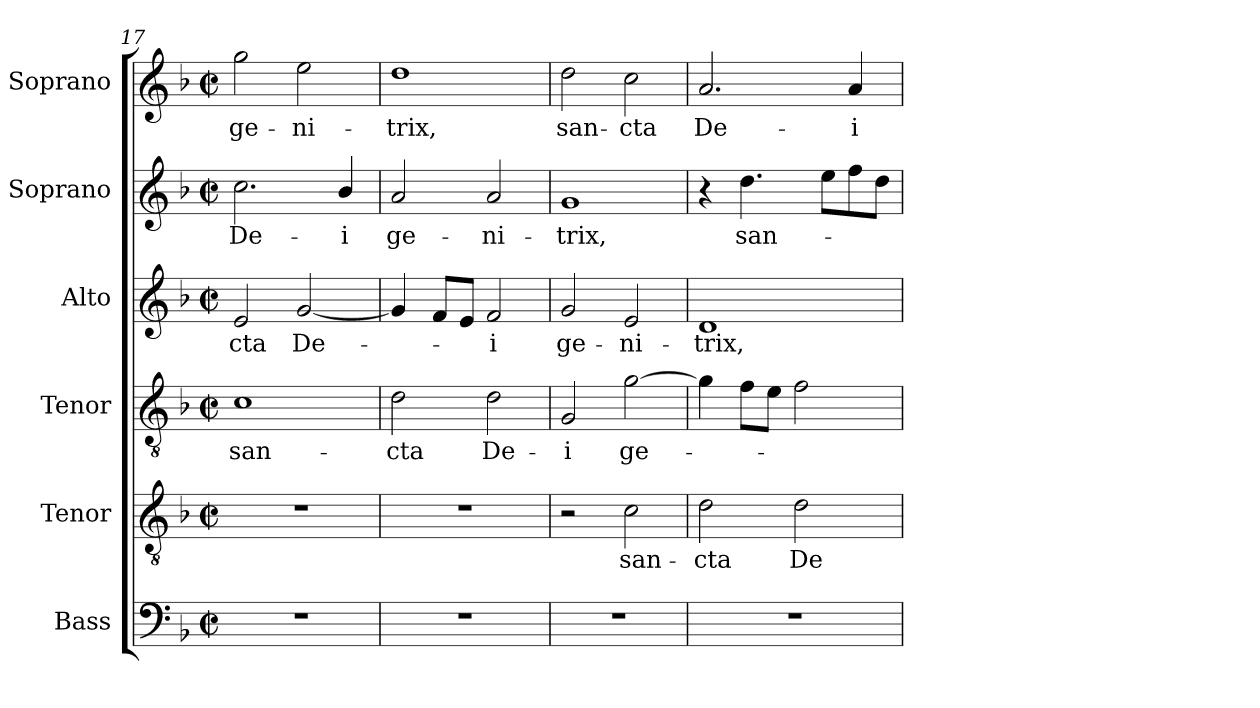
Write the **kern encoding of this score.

**kern	**kern	**text	**kern	**text	**kern	**text	**kern	**text	**kern	**text
*part6	*part5	*part5	*part4	*part4	*part3	*part3	*part2	*part2	*part1	*part1
*staff6	*staff5	*staff5	*staff4	*staff4	*staff3	*staff3	*staff2	*staff2	*staff1	*staff1
*I"Bass	*I"Tenor	*	*I"Tenor	*	*I"Alto	*	*I"Soprano	*	*I"Soprano	*
*I'B	*I'T2	*	*I'T1	*	*I'A	*	*I'S2	*	*I'S1	*
*clefF4	*clefGv2	*	*clefGv2	*	*clefG2	*	*clefG2	*	*clefG2	*
*	*ITrd7c12	*	*ITrd7c12	*	*	*	*	*	*	*
*k[b-]	*k[b-]	*	*k[b-]	*	*k[b-]	*	*k[b-]	*	*k[b-]	*
*F:	*F:	*	*F:	*	*F:	*	*F:	*	*F:	*
*M2/2	*M2/2	*	*M2/2	*	*M2/2	*	*M2/2	*	*M2/2	*
*met(c|)	*met(c|)	*	*met(c|)	*	*met(c|)	*	*met(c|)	*	*met(c|)	*
=17	=17	=17	=17	=17	=17	=17	=17	=17	=17	=17
!	!	!	!	!LO:LY:b:color=#000000	!	!	!	!	!	!
!	!	!	!	!	!	!LO:LY:b:color=#000000	!	!	!	!
!	!	!	!	!	!	!	!	!LO:LY:b:color=#000000	!	!
!	!	!	!	!	!	!	!	!	!	!LO:LY:b:color=#000000
1r	1r	.	1Ci	san-	2ei/	-cta	2.cci\	De-	2ggi\	ge-
!	!	!	!	!	!	!LO:LY:b:color=#000000	!	!	!	!
!	!	!	!	!	!	!	!	!	!	!LO:LY:b:color=#000000
.	.	.	.	.	[2gi/	De-	.	.	2eei\	-ni-
!	!	!	!	!	!	!	!	!LO:LY:b:color=#000000	!	!
.	.	.	.	.	.	.	4b-i/	-i	.	.
=18	=18	=18	=18	=18	=18	=18	=18	=18	=18	=18
!	!	!	!	!LO:LY:b:color=#000000	!	!	!	!	!	!
!	!	!	!	!	!	!	!	!LO:LY:b:color=#000000	!	!
!	!	!	!	!	!	!	!	!	!	!LO:LY:b:color=#000000
1r	1r	.	2Di\	-cta	4gi/]	.	2ai/	ge-	1ddi	-trix,
.	.	.	.	.	8fi/L	.	.	.	.	.
.	.	.	.	.	8ei/J	.	.	.	.	.
!	!	!	!	!LO:LY:b:color=#000000	!	!	!	!	!	!
!	!	!	!	!	!	!LO:LY:b:color=#000000	!	!	!	!
!	!	!	!	!	!	!	!	!LO:LY:b:color=#000000	!	!
.	.	.	2Di\	De-	2fi/	-i	2ai/	-ni-	.	.
=19	=19	=19	=19	=19	=19	=19	=19	=19	=19	=19
!	!	!	!	!LO:LY:b:color=#000000	!	!	!	!	!	!
!	!	!	!	!	!	!LO:LY:b:color=#000000	!	!	!	!
!	!	!	!	!	!	!	!	!LO:LY:b:color=#000000	!	!
!	!	!	!	!	!	!	!	!	!	!LO:LY:b:color=#000000
1r	2r	.	2GGi/	-i	2gi/	ge-	1gi	-trix,	2ddi\	san-
!	!	!LO:LY:b:color=#000000	!	!	!	!	!	!	!	!
!	!	!	!	!LO:LY:b:color=#000000	!	!	!	!	!	!
!	!	!	!	!	!	!LO:LY:b:color=#000000	!	!	!	!
!	!	!	!	!	!	!	!	!	!	!LO:LY:b:color=#000000
.	2Ci\	san-	[2Gi\	ge-	2ei/	-ni-	.	.	2cci\	-cta
=20	=20	=20	=20	=20	=20	=20	=20	=20	=20	=20
!	!	!LO:LY:b:color=#000000	!	!	!	!	!	!	!	!
!	!	!	!	!	!	!LO:LY:b:color=#000000	!	!	!	!
!	!	!	!	!	!	!	!	!	!	!LO:LY:b:color=#000000
1r	2Di\	-cta	4Gi\]	.	1di	-trix,	4r	.	2.ai/	De-
!	!	!	!	!	!	!	!	!LO:LY:b:color=#000000	!	!
.	.	.	8Fi\L	.	.	.	4.ddi\	san-	.	.
.	.	.	8Ei\J	.	.	.	.	.	.	.
!	!	!LO:LY:b:color=#000000	!	!	!	!	!	!	!	!
.	2Di\	De-	2Fi\	.	.	.	.	.	.	.
.	.	.	.	.	.	.	8eei\L	.	.	.
!	!	!	!	!	!	!	!	!	!	!LO:LY:b:color=#000000
.	.	.	.	.	.	.	8ffi\	.	4ai/	-i
.	.	.	.	.	.	.	8ddi\J	.	.	.
=	=	=	=	=	=	=	=	=	=	=
*-	*-	*-	*-	*-	*-	*-	*-	*-	*-	*-
